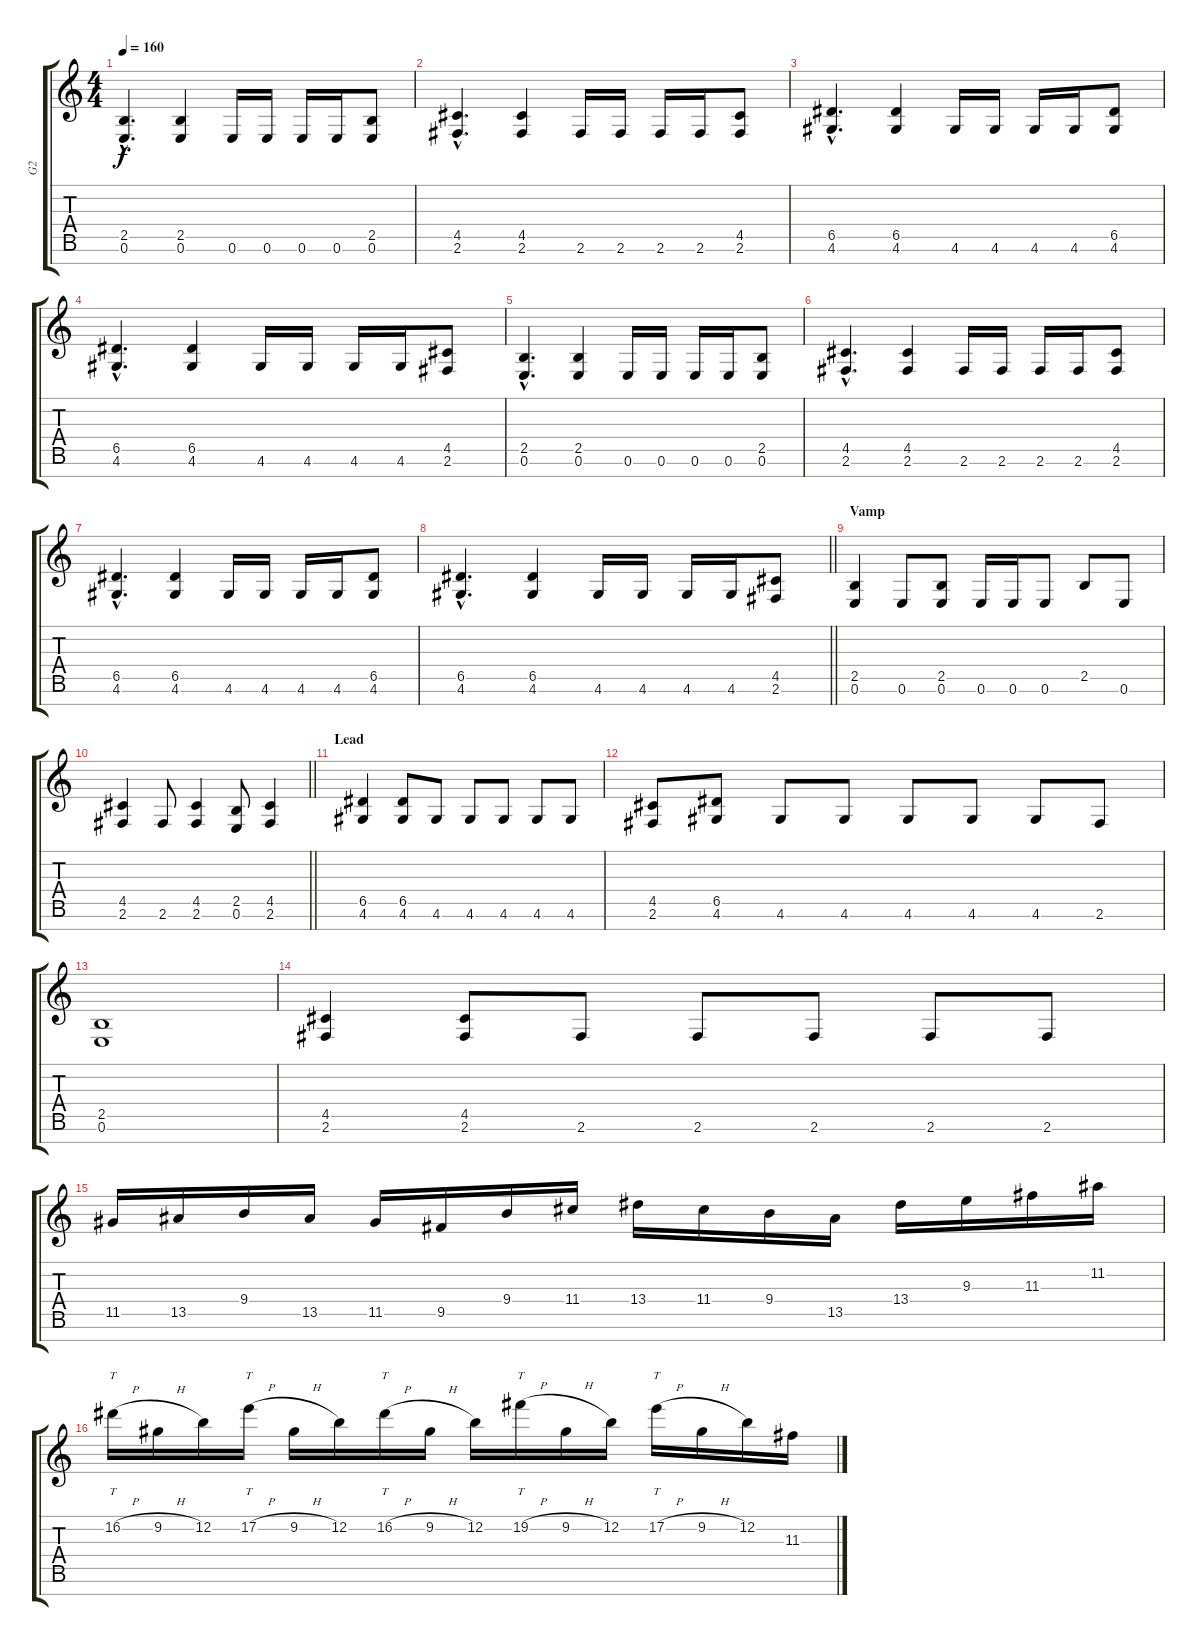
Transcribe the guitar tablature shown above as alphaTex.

\track ("G2" "G2") {instrument distortionguitar}
\staff {score tabs}
\tuning (E4 B3 G3 D3 A2 E2 B1) {hide}
\ts (4 4)
\tempo 160
\clef g2
\ks c
(2.5{hac} 0.6{hac}).4{d dy f} (2.5 0.6).4 0.6.16 0.6.16 0.6.16 0.6.16 (2.5 0.6).8 |
(4.5{hac} 2.6{hac}).4{d} (4.5 2.6).4 2.6.16 2.6.16 2.6.16 2.6.16 (4.5 2.6).8 |
(6.5{hac} 4.6{hac}).4{d} (6.5 4.6).4 4.6.16 4.6.16 4.6.16 4.6.16 (6.5 4.6).8 |
(6.5{hac} 4.6{hac}).4{d} (6.5 4.6).4 4.6.16 4.6.16 4.6.16 4.6.16 (4.5 2.6).8 |
(2.5{hac} 0.6{hac}).4{d} (2.5 0.6).4 0.6.16 0.6.16 0.6.16 0.6.16 (2.5 0.6).8 |
(4.5{hac} 2.6{hac}).4{d} (4.5 2.6).4 2.6.16 2.6.16 2.6.16 2.6.16 (4.5 2.6).8 |
(6.5{hac} 4.6{hac}).4{d} (6.5 4.6).4 4.6.16 4.6.16 4.6.16 4.6.16 (6.5 4.6).8 |
\barLineRight lightlight
(6.5{hac} 4.6{hac}).4{d} (6.5 4.6).4 4.6.16 4.6.16 4.6.16 4.6.16 (4.5 2.6).8 |
\section ("" "Vamp")
(2.5 0.6).4 0.6.8 (2.5 0.6).8 0.6.16 0.6.16 0.6.8 2.5.8 0.6.8 |
\barLineRight lightlight
(4.5 2.6).4 2.6.8 (4.5 2.6).4 (2.5 0.6).8 (4.5 2.6).4 |
\section ("" "Lead")
(6.5 4.6).4 (6.5 4.6).8 4.6.8 4.6.8 4.6.8 4.6.8 4.6.8 |
(4.5 2.6).8 (6.5 4.6).8 4.6.8 4.6.8 4.6.8 4.6.8 4.6.8 2.6.8 |
(2.5 0.6).1 |
(4.5 2.6).4 (4.5 2.6).8 2.6.8 2.6.8 2.6.8 2.6.8 2.6.8 |
11.5.16 13.5.16 9.4.16 13.5.16 11.5.16 9.5.16 9.4.16 11.4.16 13.4.16 11.4.16 9.4.16 13.5.16 13.4.16 9.3.16 11.3.16 11.2.16 |
16.2{h}.16{tt} 9.2{h}.16 12.2.16 17.2{h}.16{tt} 9.2{h}.16 12.2.16 16.2{h}.16{tt} 9.2{h}.16 12.2.16 19.2{h}.16{tt} 9.2{h}.16 12.2.16 17.2{h}.16{tt} 9.2{h}.16 12.2.16 11.3.16
